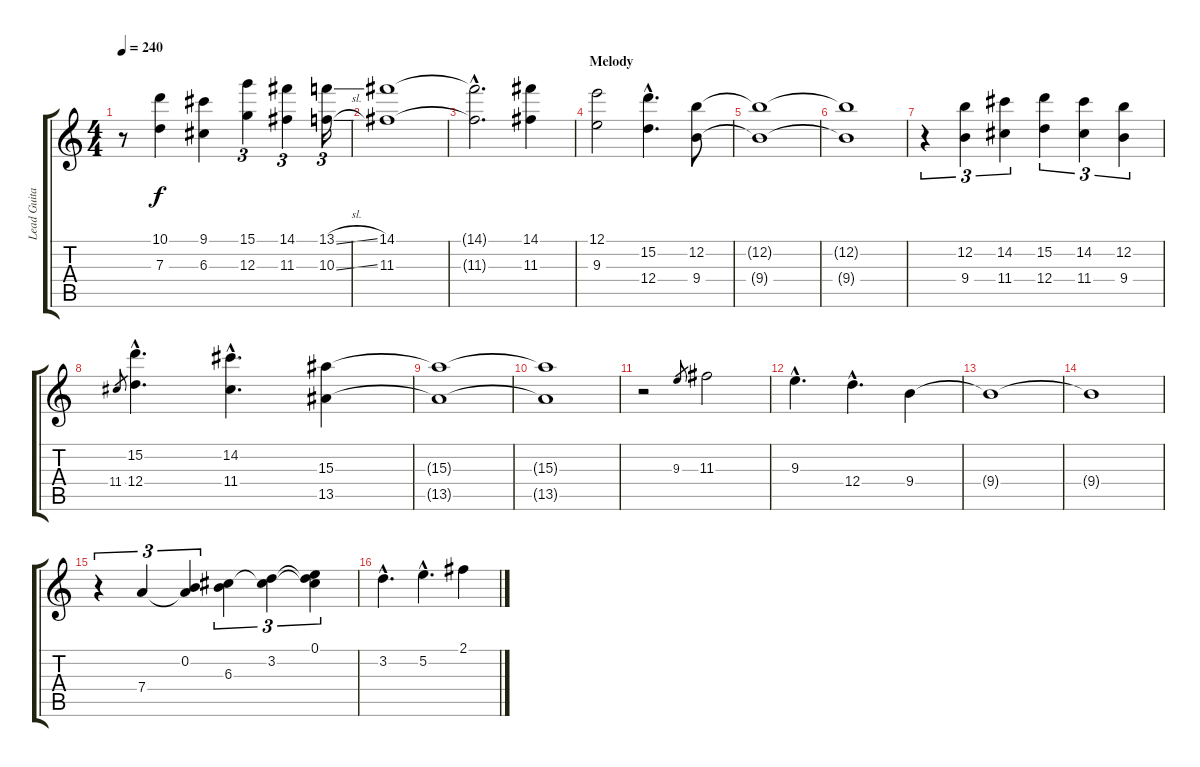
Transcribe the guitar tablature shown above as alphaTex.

\track ("Lead Guitar" "Lead Guita") {instrument electricguitarjazz}
\staff {score tabs}
\tuning (E4 B3 G3 D3 A2 E2) {hide}
\ts (4 4)
\tempo 240
\clef g2
\ks c
r.8{dy f} (10.1 7.3).4 (9.1 6.3).4 (15.1 12.3).4{tu (3 2)} (14.1 11.3).4{tu (3 2)} (13.1{sl} 10.3{sl}).16{tu (3 2)} |
(14.1 11.3).1 |
(14.1{hac t} 11.3{hac t}).2{d} (14.1 11.3).4 |
\section ("" "Melody")
(12.1 9.3).2 (15.2{hac} 12.4{hac}).4{d} (12.2 9.4).8 |
(12.2{t} 9.4{t}).1 |
(12.2{t} 9.4{t}).1 |
r.4{tu (3 2)} (12.2 9.4).4{tu (3 2)} (14.2 11.4).4{tu (3 2)} (15.2 12.4).4{tu (3 2)} (14.2 11.4).4{tu (3 2)} (12.2 9.4).4{tu (3 2)} |
11.4.8{gr} (15.2{hac} 12.4{hac}).4{d} (14.2{hac} 11.4{hac}).4{d} (15.3 13.5).4 |
(15.3{t} 13.5{t}).1 |
(15.3{t} 13.5{t}).1 |
r.2 9.3.8{gr} 11.3.2 |
9.3{hac}.4{d} 12.4{hac}.4{d} 9.4.4 |
9.4{t}.1 |
9.4{t}.1 |
r.4{tu (3 2)} 7.4.4{tu (3 2)} (0.2 7.4{t}).4{tu (3 2)} (0.2{t} 6.3).4{tu (3 2)} (3.2 6.3{t}).4{tu (3 2)} (0.1 3.2{t} 6.3{t}).4{tu (3 2)} |
3.2{hac}.4{d} 5.2{hac}.4{d} 2.1.4
